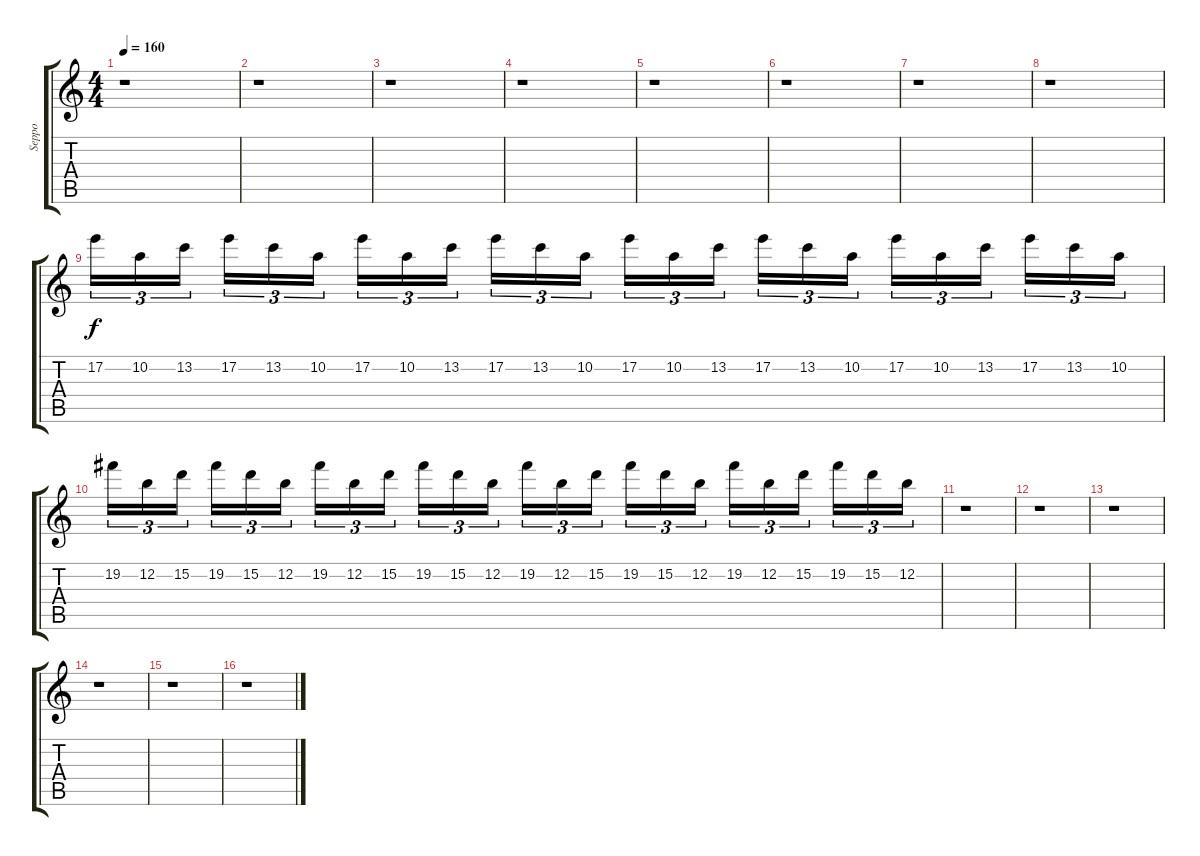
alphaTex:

\track ("Seppo" "Seppo") {instrument overdrivenguitar}
\staff {score tabs}
\tuning (E4 B3 G3 D3 A2 E2) {hide}
\ts (4 4)
\tempo 160
\clef g2
\ks c
r.1{dy f} |
r.1 |
r.1 |
r.1 |
r.1 |
r.1 |
r.1 |
r.1 |
17.2.16{tu (3 2)} 10.2.16{tu (3 2)} 13.2.16{tu (3 2)} 17.2.16{tu (3 2)} 13.2.16{tu (3 2)} 10.2.16{tu (3 2)} 17.2.16{tu (3 2)} 10.2.16{tu (3 2)} 13.2.16{tu (3 2)} 17.2.16{tu (3 2)} 13.2.16{tu (3 2)} 10.2.16{tu (3 2)} 17.2.16{tu (3 2)} 10.2.16{tu (3 2)} 13.2.16{tu (3 2)} 17.2.16{tu (3 2)} 13.2.16{tu (3 2)} 10.2.16{tu (3 2)} 17.2.16{tu (3 2)} 10.2.16{tu (3 2)} 13.2.16{tu (3 2)} 17.2.16{tu (3 2)} 13.2.16{tu (3 2)} 10.2.16{tu (3 2)} |
19.2.16{tu (3 2)} 12.2.16{tu (3 2)} 15.2.16{tu (3 2)} 19.2.16{tu (3 2)} 15.2.16{tu (3 2)} 12.2.16{tu (3 2)} 19.2.16{tu (3 2)} 12.2.16{tu (3 2)} 15.2.16{tu (3 2)} 19.2.16{tu (3 2)} 15.2.16{tu (3 2)} 12.2.16{tu (3 2)} 19.2.16{tu (3 2)} 12.2.16{tu (3 2)} 15.2.16{tu (3 2)} 19.2.16{tu (3 2)} 15.2.16{tu (3 2)} 12.2.16{tu (3 2)} 19.2.16{tu (3 2)} 12.2.16{tu (3 2)} 15.2.16{tu (3 2)} 19.2.16{tu (3 2)} 15.2.16{tu (3 2)} 12.2.16{tu (3 2)} |
r.1 |
r.1 |
r.1 |
r.1 |
r.1 |
r.1
